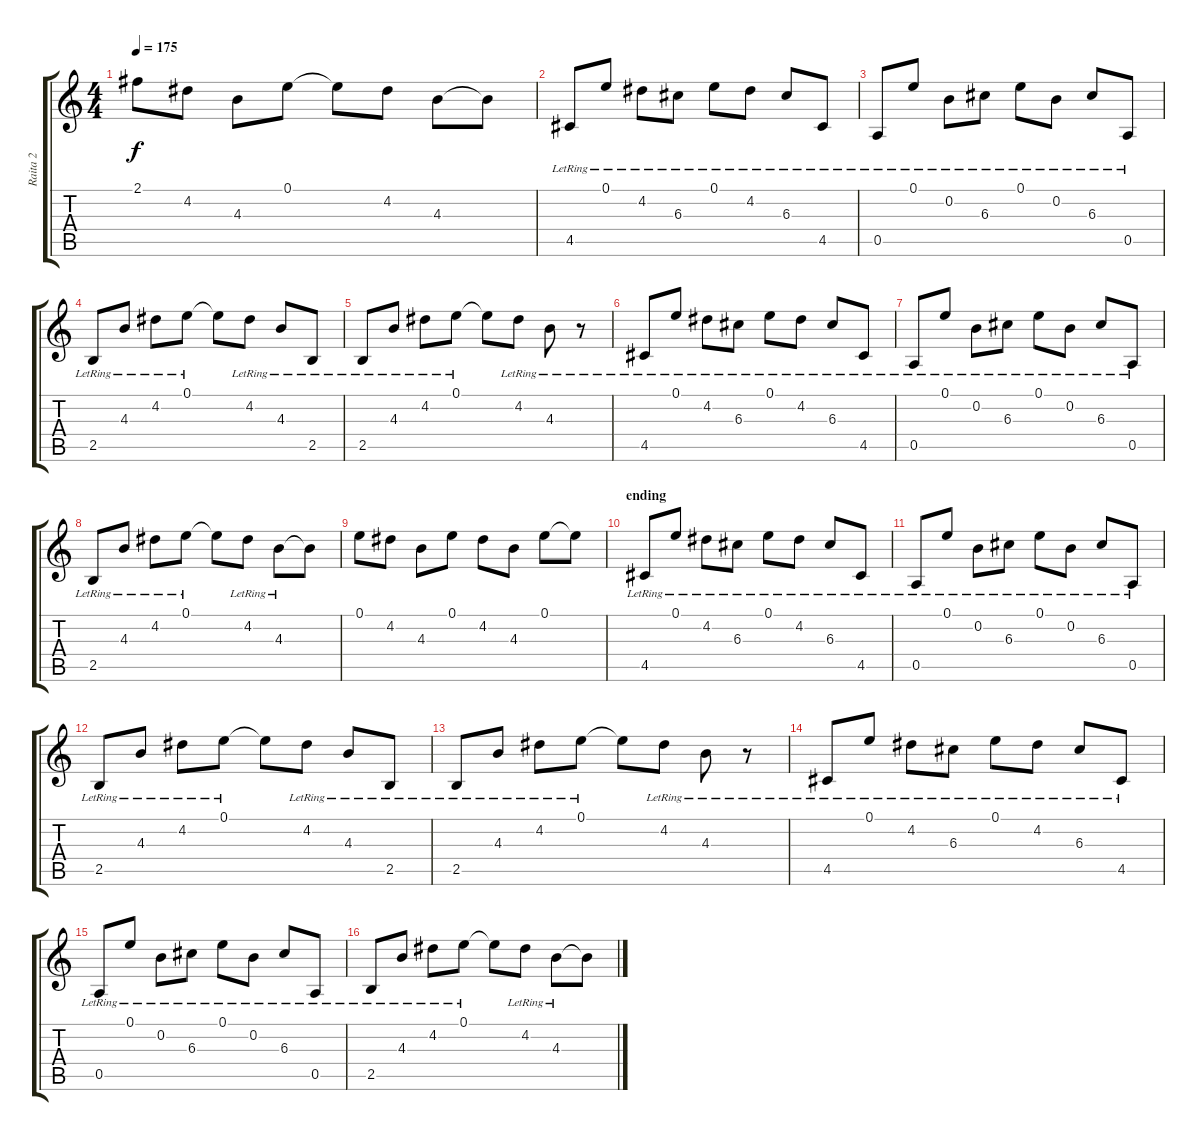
\track ("Raita 2" "Raita 2") {instrument acousticguitarnylon}
\staff {score tabs}
\tuning (E4 B3 G3 D3 A2 E2) {hide}
\ts (4 4)
\tempo 175
\clef g2
\ks c
2.1.8{dy f} 4.2.8 4.3.8 0.1.8 0.1{t}.8 4.2.8 4.3.8 4.3{t}.8 |
4.5{lr}.8 0.1{lr}.8 4.2{lr}.8 6.3{lr}.8 0.1{lr}.8 4.2{lr}.8 6.3{lr}.8 4.5{lr}.8 |
0.5{lr}.8 0.1{lr}.8 0.2{lr}.8 6.3{lr}.8 0.1{lr}.8 0.2{lr}.8 6.3{lr}.8 0.5{lr}.8 |
2.5{lr}.8 4.3{lr}.8 4.2{lr}.8 0.1{lr}.8 0.1{t}.8 4.2{lr}.8 4.3{lr}.8 2.5{lr}.8 |
2.5{lr}.8 4.3{lr}.8 4.2{lr}.8 0.1{lr}.8 0.1{t}.8 4.2{lr}.8 4.3{lr}.8 r.8 |
4.5{lr}.8 0.1{lr}.8 4.2{lr}.8 6.3{lr}.8 0.1{lr}.8 4.2{lr}.8 6.3{lr}.8 4.5{lr}.8 |
0.5{lr}.8 0.1{lr}.8 0.2{lr}.8 6.3{lr}.8 0.1{lr}.8 0.2{lr}.8 6.3{lr}.8 0.5{lr}.8 |
2.5{lr}.8 4.3{lr}.8 4.2{lr}.8 0.1{lr}.8 0.1{t}.8 4.2{lr}.8 4.3{lr}.8 4.3{t}.8 |
0.1.8 4.2.8 4.3.8 0.1.8 4.2.8 4.3.8 0.1.8 0.1{t}.8 |
\section ("" "ending")
4.5{lr}.8 0.1{lr}.8 4.2{lr}.8 6.3{lr}.8 0.1{lr}.8 4.2{lr}.8 6.3{lr}.8 4.5{lr}.8 |
0.5{lr}.8 0.1{lr}.8 0.2{lr}.8 6.3{lr}.8 0.1{lr}.8 0.2{lr}.8 6.3{lr}.8 0.5{lr}.8 |
2.5{lr}.8 4.3{lr}.8 4.2{lr}.8 0.1{lr}.8 0.1{t}.8 4.2{lr}.8 4.3{lr}.8 2.5{lr}.8 |
2.5{lr}.8 4.3{lr}.8 4.2{lr}.8 0.1{lr}.8 0.1{t}.8 4.2{lr}.8 4.3{lr}.8 r.8 |
4.5{lr}.8 0.1{lr}.8 4.2{lr}.8 6.3{lr}.8 0.1{lr}.8 4.2{lr}.8 6.3{lr}.8 4.5{lr}.8 |
0.5{lr}.8 0.1{lr}.8 0.2{lr}.8 6.3{lr}.8 0.1{lr}.8 0.2{lr}.8 6.3{lr}.8 0.5{lr}.8 |
2.5{lr}.8 4.3{lr}.8 4.2{lr}.8 0.1{lr}.8 0.1{t}.8 4.2{lr}.8 4.3{lr}.8 4.3{t}.8
